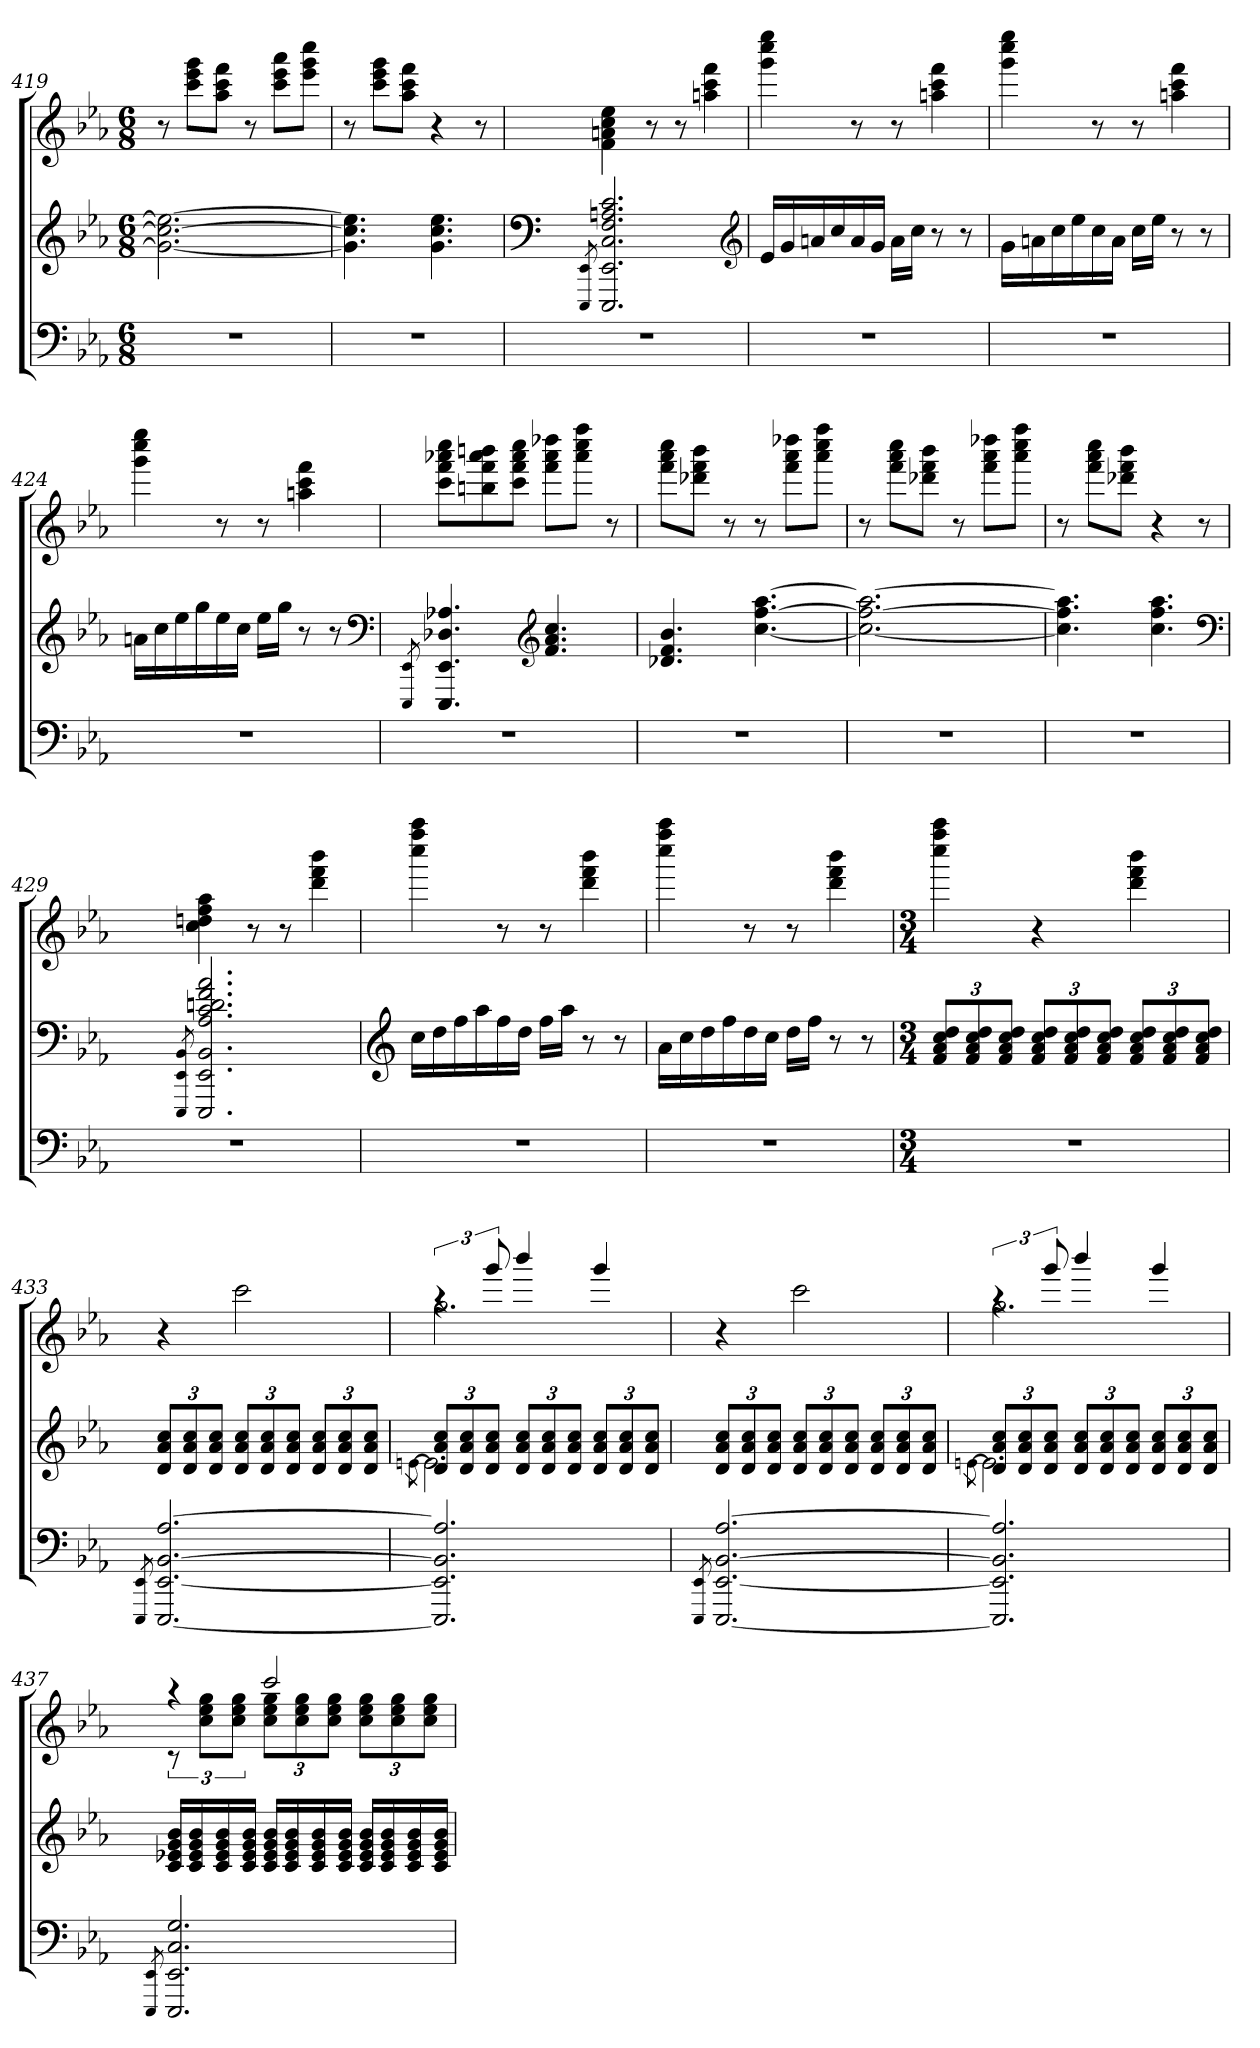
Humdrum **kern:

**kern	**kern	**kern
*part3	*part2	*part1
*staff3	*staff2	*staff1
*clefF4	*clefG2	*clefG2
*k[b-e-a-]	*k[b-e-a-]	*k[b-e-a-]
*M6/8	*M6/8	*M6/8
=419	=419	=419
2.r	2.g_ 2.cc_ 2.ee-_	8r
.	.	8ccc 8eee- 8gggL
.	.	8aa- 8ccc 8fffJ
.	.	8r
.	.	8ccc 8eee- 8aaa-L
.	.	8eee- 8ggg 8ccccJ
=420	=420	=420
2.r	4.g] 4.cc] 4.ee-]	8r
.	.	8ccc 8eee- 8gggL
.	.	8aa- 8ccc 8fffJ
.	4.g 4.cc 4.ee-	4r
.	.	8r
=421	=421	=421
*	*clefF4	*
.	8qEEE-/ 8qEE-/	.
2.r	2.EEE-] 2.EE-] 2.C 2.F 2.An 2.c	4f 4an 4cc 4ee-
.	.	8r
.	.	8r
.	.	4aan 4ccc 4fff
*	*clefG2	*
=422	=422	=422
2.r	16e-LL	4ggg 4cccc 4eeee-
.	16g	.
.	16an	.
.	16cc	.
.	16a	8r
.	16gJJ	.
.	16aLL	8r
.	16ccJJ	.
.	8r	4aan 4ccc 4fff
.	8r	.
=423	=423	=423
2.r	16gLL	4ggg 4cccc 4eeee-
.	16an	.
.	16cc	.
.	16ee-	.
.	16cc	8r
.	16aJJ	.
.	16ccLL	8r
.	16ee-JJ	.
.	8r	4aan 4ccc 4fff
.	8r	.
=424	=424	=424
2.r	16anLL	4ggg 4cccc 4eeee-
.	16cc	.
.	16ee-	.
.	16gg	.
.	16ee-	8r
.	16ccJJ	.
.	16ee-LL	8r
.	16ggJJ	.
.	8r	4aan 4ccc 4fff
.	8r	.
*	*clefF4	*
=425	=425	=425
.	8qEEE-/ 8qEE-/	.
2.r	4.EEE-] 4.EE-] 4.D-X 4.A-X	8ccc 8fff 8aaa-X 8ccccL
.	.	8bbn 8fff 8aaa- 8bbbn
.	.	8ccc 8fff 8aaa- 8ccccJ
*	*clefG2	*
.	4.f 4.a- 4.cc	8fff 8aaa- 8dddd-XL
.	.	8aaa- 8cccc 8ffffJ
.	.	8r
=426	=426	=426
2.r	4.d-X 4.f 4.b-	8fff 8aaa- 8ccccL
.	.	8ddd-X 8fff 8bbb-J
.	.	8r
.	[4.cc [4.ff [4.aa-	8r
.	.	8fff 8aaa- 8dddd-XL
.	.	8aaa- 8cccc 8ffffJ
=427	=427	=427
2.r	2.cc_ 2.ff_ 2.aa-_	8r
.	.	8fff 8aaa- 8ccccL
.	.	8ddd-X 8fff 8bbb-J
.	.	8r
.	.	8fff 8aaa- 8dddd-XL
.	.	8aaa- 8cccc 8ffffJ
=428	=428	=428
2.r	4.cc] 4.ff] 4.aa-]	8r
.	.	8fff 8aaa- 8ccccL
.	.	8ddd-X 8fff 8bbb-J
.	4.cc 4.ff 4.aa-	4r
.	.	8r
*	*clefF4	*
=429	=429	=429
.	8qEEE-/ 8qEE-/ 8qBB-/	.
2.r	2.EEE-] 2.EE-] 2.BB-] 2.A- 2.c 2.dn 2.f 2.a-	4cc 4ddn 4ff 4aa-
.	.	8r
.	.	8r
.	.	4ddd 4fff 4bbb-
=430	=430	=430
*	*clefG2	*
2.r	16ccLL	4cccc 4ffff 4aaaa-
.	16dd	.
.	16ff	.
.	16aa-	.
.	16ff	8r
.	16ddJJ	.
.	16ffLL	8r
.	16aa-JJ	.
.	8r	4ddd 4fff 4bbb-
.	8r	.
=431	=431	=431
2.r	16a-LL	4cccc 4ffff 4aaaa-
.	16cc	.
.	16dd	.
.	16ff	.
.	16dd	8r
.	16ccJJ	.
.	16ddLL	8r
.	16ffJJ	.
.	8r	4ddd 4fff 4bbb-
.	8r	.
=432	=432	=432
*M3/4	*M3/4	*M3/4
2.r	12f 12a- 12cc 12ddL	4cccc 4ffff 4aaaa-
.	12f 12a- 12cc 12dd	.
.	12f 12a- 12cc 12ddJ	.
.	12f 12a- 12cc 12ddL	4r
.	12f 12a- 12cc 12dd	.
.	12f 12a- 12cc 12ddJ	.
.	12f 12a- 12cc 12ddL	4ddd 4fff 4bbb-
.	12f 12a- 12cc 12dd	.
.	12f 12a- 12cc 12ddJ	.
=433	=433	=433
8qEEE-/ 8qEE-/	.	.
2.EEE-_ 2.EE-_ [2.BB- [2.A-	12d 12a- 12ccL	4r
.	12d 12a- 12cc	.
.	12d 12a- 12ccJ	.
.	12d 12a- 12ccL	2ccc
.	12d 12a- 12cc	.
.	12d 12a- 12ccJ	.
.	12d 12a- 12ccL	.
.	12d 12a- 12cc	.
.	12d 12a- 12ccJ	.
=434	=434	=434
*	*^	*
.	.	[8qen\	.
*	*	*	*^
2.EEE-] 2.EE-] 2.BB-] 2.A-]	12d 12a- 12ccL	2.e]	6raa	2.gg
.	12d 12a- 12cc	.	.	.
.	12d 12a- 12ccJ	.	12ggg	.
.	12d 12a- 12ccL	.	4bbb-	.
.	12d 12a- 12cc	.	.	.
.	12d 12a- 12ccJ	.	.	.
.	12d 12a- 12ccL	.	4ggg	.
.	12d 12a- 12cc	.	.	.
.	12d 12a- 12ccJ	.	.	.
*	*v	*v	*	*
*	*	*v	*v
=435	=435	=435
8qEEE-/ 8qEE-/	.	.
2.EEE-_ 2.EE-_ [2.BB- [2.A-	12d 12a- 12ccL	4r
.	12d 12a- 12cc	.
.	12d 12a- 12ccJ	.
.	12d 12a- 12ccL	2ccc
.	12d 12a- 12cc	.
.	12d 12a- 12ccJ	.
.	12d 12a- 12ccL	.
.	12d 12a- 12cc	.
.	12d 12a- 12ccJ	.
=436	=436	=436
*	*^	*
.	.	[8qen\	.
*	*	*	*^
2.EEE-] 2.EE-] 2.BB-] 2.A-]	12d 12a- 12ccL	2.e]	6raa	2.gg
.	12d 12a- 12cc	.	.	.
.	12d 12a- 12ccJ	.	12ggg	.
.	12d 12a- 12ccL	.	4bbb-	.
.	12d 12a- 12cc	.	.	.
.	12d 12a- 12ccJ	.	.	.
.	12d 12a- 12ccL	.	4ggg	.
.	12d 12a- 12cc	.	.	.
.	12d 12a- 12ccJ	.	.	.
*	*v	*v	*	*
=437	=437	=437	=437
8qEEE-/ 8qEE-/	.	.	.
2.EEE-] 2.EE-] 2.C 2.G	16c 16e-X 16g 16b-LL	4raa	12rc
.	16c 16e- 16g 16b-	.	.
.	.	.	12cc 12ee- 12ggL
.	16c 16e- 16g 16b-	.	.
.	.	.	12cc 12ee- 12ggJ
.	16c 16e- 16g 16b-JJ	.	.
.	16c 16e- 16g 16b-LL	2ccc	12cc 12ee- 12ggL
.	16c 16e- 16g 16b-	.	.
.	.	.	12cc 12ee- 12gg
.	16c 16e- 16g 16b-	.	.
.	.	.	12cc 12ee- 12ggJ
.	16c 16e- 16g 16b-JJ	.	.
.	16c 16e- 16g 16b-LL	.	12cc 12ee- 12ggL
.	16c 16e- 16g 16b-	.	.
.	.	.	12cc 12ee- 12gg
.	16c 16e- 16g 16b-	.	.
.	.	.	12cc 12ee- 12ggJ
.	16c 16e- 16g 16b-JJ	.	.
*	*	*v	*v
=	=	=
*-	*-	*-
